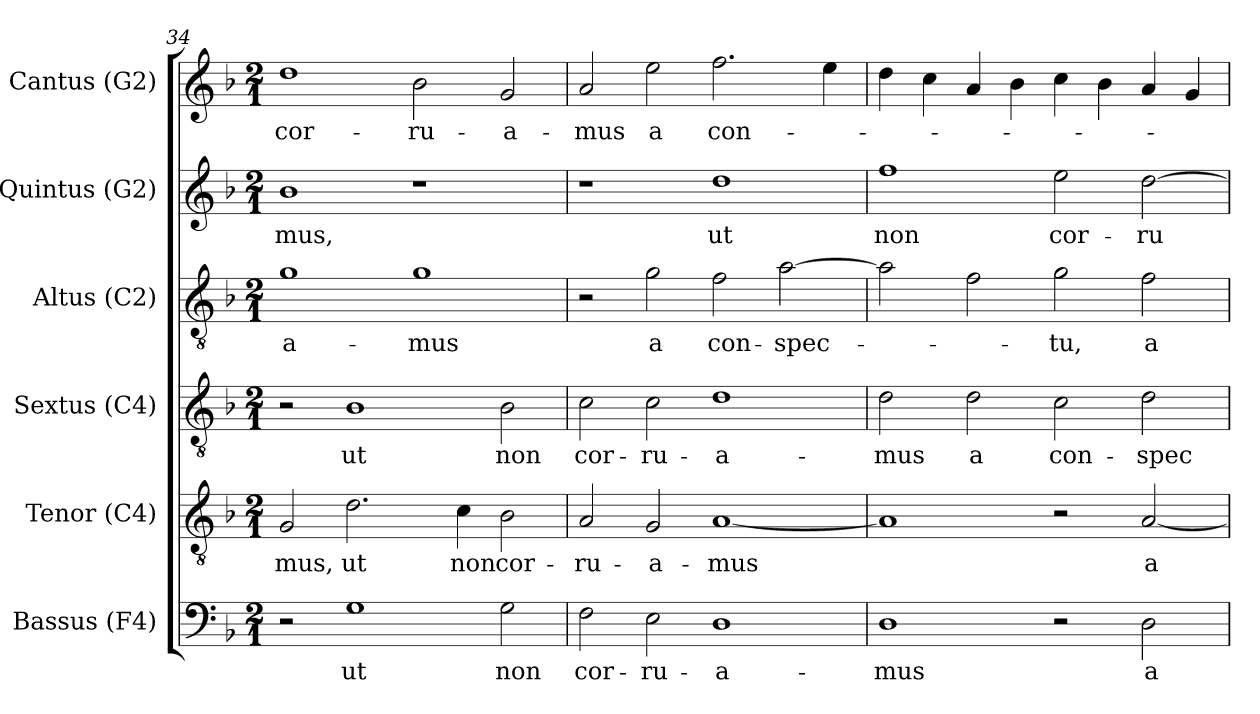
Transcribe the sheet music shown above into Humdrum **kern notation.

**kern	**text	**kern	**text	**kern	**text	**kern	**text	**kern	**text	**kern	**text
*part6	*part6	*part5	*part5	*part4	*part4	*part3	*part3	*part2	*part2	*part1	*part1
*staff6	*staff6	*staff5	*staff5	*staff4	*staff4	*staff3	*staff3	*staff2	*staff2	*staff1	*staff1
*I"Bassus (F4)	*	*I"Tenor (C4)	*	*I"Sextus (C4)	*	*I"Altus (C2)	*	*I"Quintus (G2)	*	*I"Cantus (G2)	*
*I'B	*	*I'T	*	*I'S	*	*I'A	*	*I'Q	*	*I'C	*
*clefF4	*	*clefGv2	*	*clefGv2	*	*clefGv2	*	*clefG2	*	*clefG2	*
*	*	*	*	*ITrd7c12	*	*	*	*	*	*	*
*k[b-]	*	*k[b-]	*	*k[b-]	*	*k[b-]	*	*k[b-]	*	*k[b-]	*
*F:	*	*F:	*	*F:	*	*F:	*	*F:	*	*F:	*
*M2/1	*	*M2/1	*	*M2/1	*	*M2/1	*	*M2/1	*	*M2/1	*
=34	=34	=34	=34	=34	=34	=34	=34	=34	=34	=34	=34
!	!	!	!LO:LY:b:color=#000000	!	!	!	!	!	!	!	!
!	!	!	!	!	!	!	!LO:LY:b:color=#000000	!	!	!	!
!	!	!	!	!	!	!	!	!	!LO:LY:b:color=#000000	!	!
!	!	!	!	!	!	!	!	!	!	!	!LO:LY:b:color=#000000
2r	.	2Gi/	-mus,	2r	.	1gi	-a-	1b-i	-mus,	1ddi	cor-
!	!LO:LY:b:color=#000000	!	!	!	!	!	!	!	!	!	!
!	!	!	!LO:LY:b:color=#000000	!	!	!	!	!	!	!	!
!	!	!	!	!	!LO:LY:b:color=#000000	!	!	!	!	!	!
1Gi	ut	2.di\	ut	1BB-i	ut	.	.	.	.	.	.
!	!	!	!	!	!	!	!LO:LY:b:color=#000000	!	!	!	!
!	!	!	!	!	!	!	!	!	!	!	!LO:LY:b:color=#000000
.	.	.	.	.	.	1gi	-mus	1r	.	2b-i\	-ru-
!	!	!	!LO:LY:b:color=#000000	!	!	!	!	!	!	!	!
.	.	4ci\	non	.	.	.	.	.	.	.	.
!	!LO:LY:b:color=#000000	!	!	!	!	!	!	!	!	!	!
!	!	!	!LO:LY:b:color=#000000	!	!	!	!	!	!	!	!
!	!	!	!	!	!LO:LY:b:color=#000000	!	!	!	!	!	!
!	!	!	!	!	!	!	!	!	!	!	!LO:LY:b:color=#000000
2Gi\	non	2B-i\	cor-	2BB-i\	non	.	.	.	.	2gi/	-a-
=35	=35	=35	=35	=35	=35	=35	=35	=35	=35	=35	=35
!	!LO:LY:b:color=#000000	!	!	!	!	!	!	!	!	!	!
!	!	!	!LO:LY:b:color=#000000	!	!	!	!	!	!	!	!
!	!	!	!	!	!LO:LY:b:color=#000000	!	!	!	!	!	!
!	!	!	!	!	!	!	!	!	!	!	!LO:LY:b:color=#000000
2Fi\	cor-	2Ai/	-ru-	2Ci\	cor-	2r	.	1r	.	2ai/	-mus
!	!LO:LY:b:color=#000000	!	!	!	!	!	!	!	!	!	!
!	!	!	!LO:LY:b:color=#000000	!	!	!	!	!	!	!	!
!	!	!	!	!	!LO:LY:b:color=#000000	!	!	!	!	!	!
!	!	!	!	!	!	!	!LO:LY:b:color=#000000	!	!	!	!
!	!	!	!	!	!	!	!	!	!	!	!LO:LY:b:color=#000000
2Ei\	-ru-	2Gi/	-a-	2Ci\	-ru-	2gi\	a	.	.	2eei\	a
!	!LO:LY:b:color=#000000	!	!	!	!	!	!	!	!	!	!
!	!	!	!LO:LY:b:color=#000000	!	!	!	!	!	!	!	!
!	!	!	!	!	!LO:LY:b:color=#000000	!	!	!	!	!	!
!	!	!	!	!	!	!	!LO:LY:b:color=#000000	!	!	!	!
!	!	!	!	!	!	!	!	!	!LO:LY:b:color=#000000	!	!
!	!	!	!	!	!	!	!	!	!	!	!LO:LY:b:color=#000000
1Di	-a-	[1Ai	-mus	1Di	-a-	2fi\	con-	1ddi	ut	2.ffi\	con-
!	!	!	!	!	!	!	!LO:LY:b:color=#000000	!	!	!	!
.	.	.	.	.	.	[2ai\	-spec-	.	.	.	.
.	.	.	.	.	.	.	.	.	.	4eei\	.
!!LO:LB:g=z
=36	=36	=36	=36	=36	=36	=36	=36	=36	=36	=36	=36
!	!LO:LY:b:color=#000000	!	!	!	!	!	!	!	!	!	!
!	!	!	!	!	!LO:LY:b:color=#000000	!	!	!	!	!	!
!	!	!	!	!	!	!	!	!	!LO:LY:b:color=#000000	!	!
1Di	-mus	1Ai]	.	2Di\	-mus	2ai\]	.	1ffi	non	4ddi\	.
.	.	.	.	.	.	.	.	.	.	4cci\	.
!	!	!	!	!	!LO:LY:b:color=#000000	!	!	!	!	!	!
.	.	.	.	2Di\	a	2fi\	.	.	.	4ai/	.
.	.	.	.	.	.	.	.	.	.	4b-i\	.
!	!	!	!	!	!LO:LY:b:color=#000000	!	!	!	!	!	!
!	!	!	!	!	!	!	!LO:LY:b:color=#000000	!	!	!	!
!	!	!	!	!	!	!	!	!	!LO:LY:b:color=#000000	!	!
2r	.	2r	.	2Ci\	con-	2gi\	-tu,	2eei\	cor-	4cci\	.
.	.	.	.	.	.	.	.	.	.	4b-i\	.
!	!LO:LY:b:color=#000000	!	!	!	!	!	!	!	!	!	!
!	!	!	!LO:LY:b:color=#000000	!	!	!	!	!	!	!	!
!	!	!	!	!	!LO:LY:b:color=#000000	!	!	!	!	!	!
!	!	!	!	!	!	!	!LO:LY:b:color=#000000	!	!	!	!
!	!	!	!	!	!	!	!	!	!LO:LY:b:color=#000000	!	!
2Di\	a	[2Ai/	a	2Di\	-spec-	2fi\	a	[2ddi\	-ru-	4ai/	.
.	.	.	.	.	.	.	.	.	.	4gi/	.
=	=	=	=	=	=	=	=	=	=	=	=
*-	*-	*-	*-	*-	*-	*-	*-	*-	*-	*-	*-
